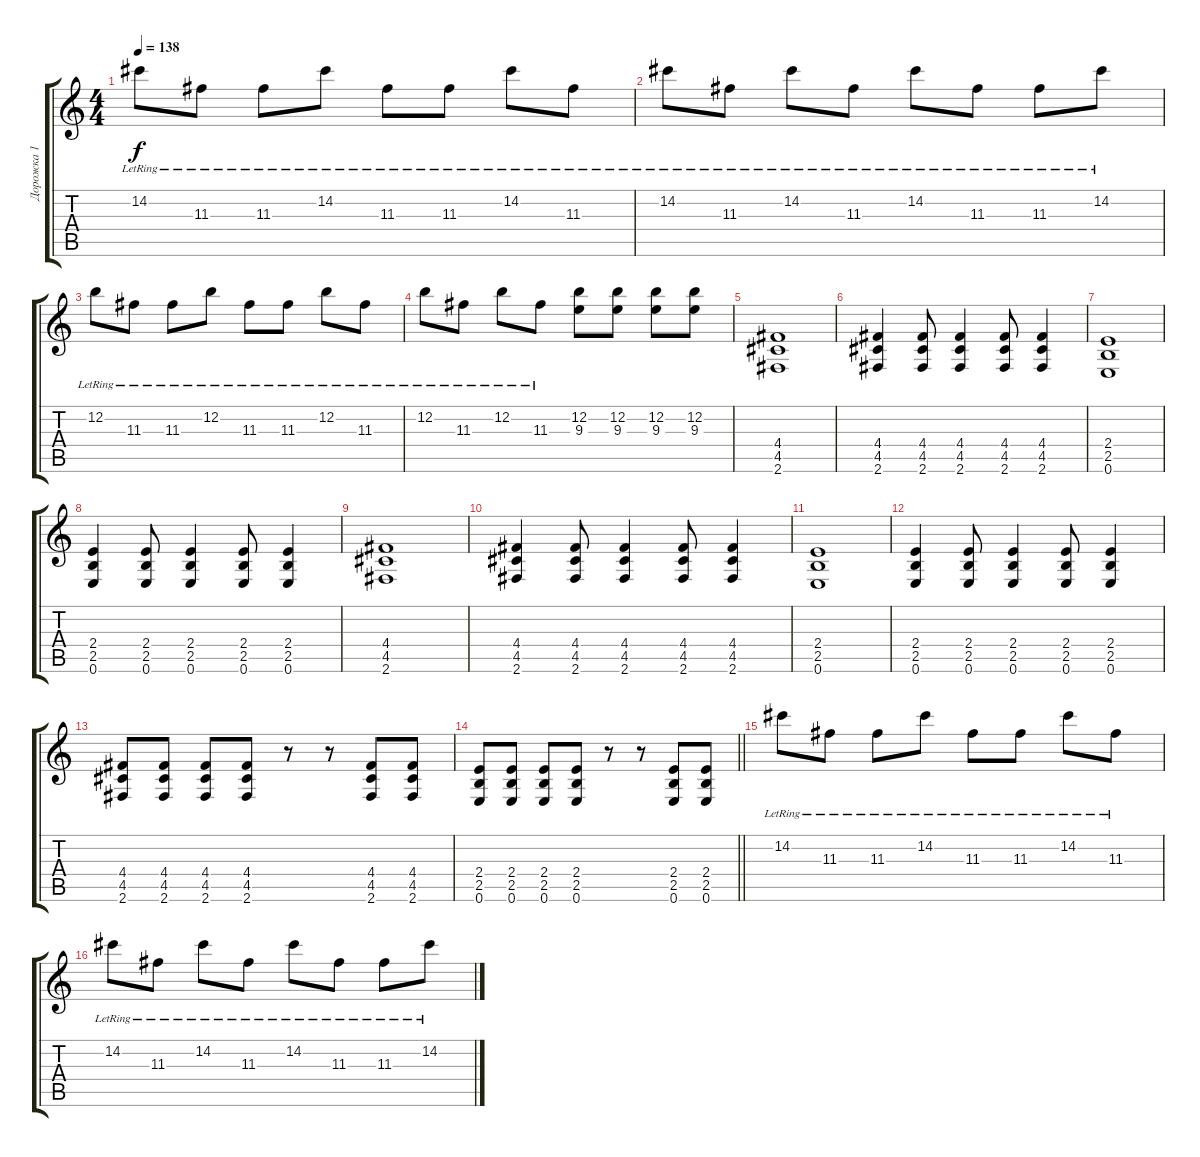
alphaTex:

\track ("Дорожка 1" "Дорожка 1") {instrument distortionguitar}
\staff {score tabs}
\tuning (E4 B3 G3 D3 A2 E2) {hide}
\ts (4 4)
\tempo 138
\clef g2
\ks c
14.2{lr}.8{dy f} 11.3{lr}.8 11.3{lr}.8 14.2{lr}.8 11.3{lr}.8 11.3{lr}.8 14.2{lr}.8 11.3{lr}.8 |
14.2{lr}.8 11.3{lr}.8 14.2{lr}.8 11.3{lr}.8 14.2{lr}.8 11.3{lr}.8 11.3{lr}.8 14.2{lr}.8 |
12.2{lr}.8 11.3{lr}.8 11.3{lr}.8 12.2{lr}.8 11.3{lr}.8 11.3{lr}.8 12.2{lr}.8 11.3{lr}.8 |
12.2{lr}.8 11.3{lr}.8 12.2{lr}.8 11.3{lr}.8 (12.2 9.3).8 (12.2 9.3).8 (12.2 9.3).8 (12.2 9.3).8 |
(4.4 4.5 2.6).1 |
(4.4 4.5 2.6).4 (4.4 4.5 2.6).8 (4.4 4.5 2.6).4 (4.4 4.5 2.6).8 (4.4 4.5 2.6).4 |
(2.4 2.5 0.6).1 |
(2.4 2.5 0.6).4 (2.4 2.5 0.6).8 (2.4 2.5 0.6).4 (2.4 2.5 0.6).8 (2.4 2.5 0.6).4 |
(4.4 4.5 2.6).1 |
(4.4 4.5 2.6).4 (4.4 4.5 2.6).8 (4.4 4.5 2.6).4 (4.4 4.5 2.6).8 (4.4 4.5 2.6).4 |
(2.4 2.5 0.6).1 |
(2.4 2.5 0.6).4 (2.4 2.5 0.6).8 (2.4 2.5 0.6).4 (2.4 2.5 0.6).8 (2.4 2.5 0.6).4 |
(4.4 4.5 2.6).8 (4.4 4.5 2.6).8 (4.4 4.5 2.6).8 (4.4 4.5 2.6).8 r.8 r.8 (4.4 4.5 2.6).8 (4.4 4.5 2.6).8 |
\barLineRight lightlight
(2.4 2.5 0.6).8 (2.4 2.5 0.6).8 (2.4 2.5 0.6).8 (2.4 2.5 0.6).8 r.8 r.8 (2.4 2.5 0.6).8 (2.4 2.5 0.6).8 |
14.2{lr}.8 11.3{lr}.8 11.3{lr}.8 14.2{lr}.8 11.3{lr}.8 11.3{lr}.8 14.2{lr}.8 11.3{lr}.8 |
14.2{lr}.8 11.3{lr}.8 14.2{lr}.8 11.3{lr}.8 14.2{lr}.8 11.3{lr}.8 11.3{lr}.8 14.2{lr}.8
